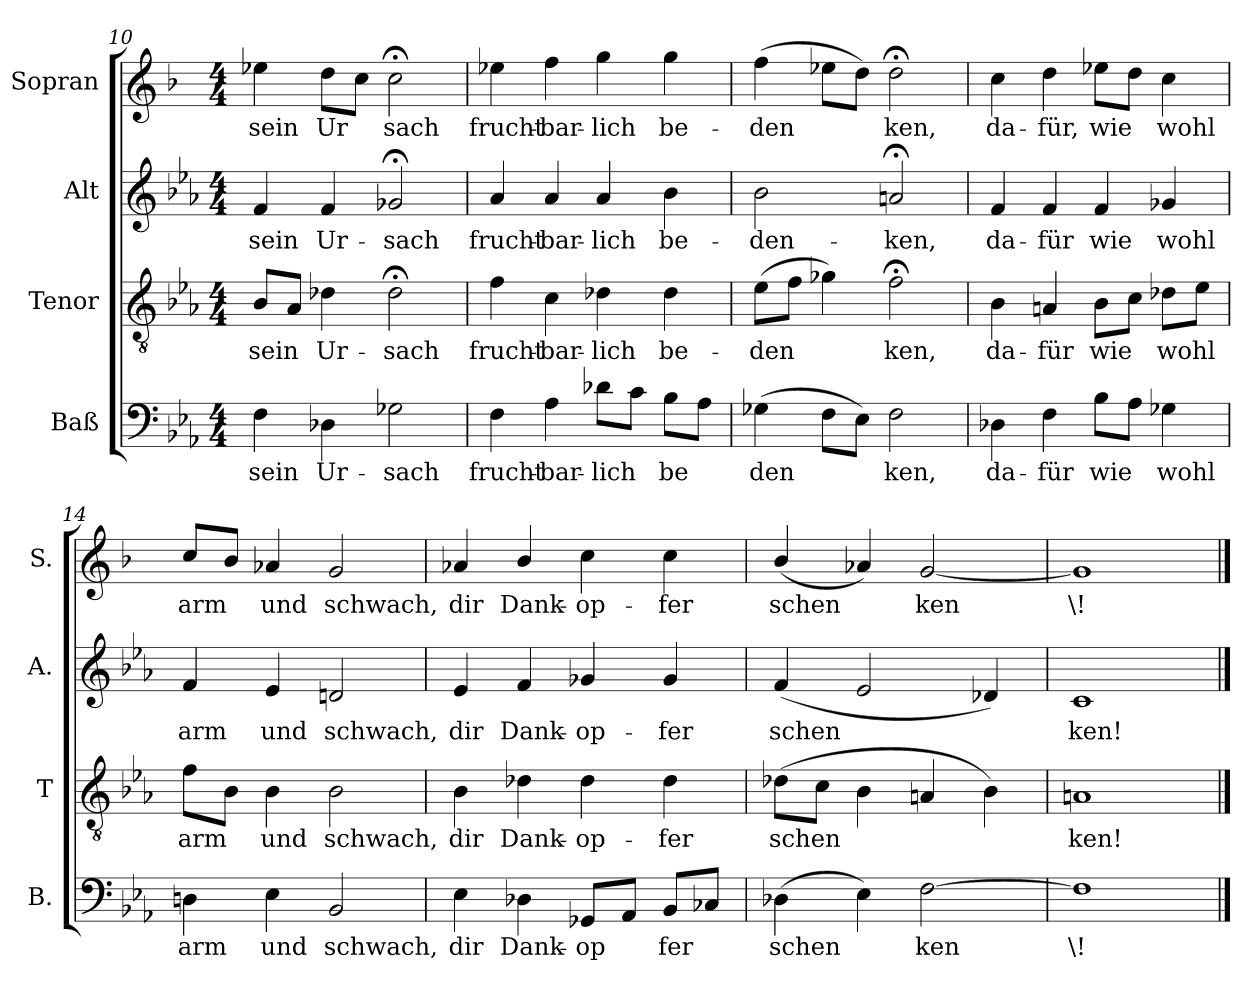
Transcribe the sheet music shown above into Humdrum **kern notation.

**kern	**text	**kern	**text	**kern	**text	**kern	**text
*part4	*part4	*part3	*part3	*part2	*part2	*part1	*part1
*staff4	*staff4	*staff3	*staff3	*staff2	*staff2	*staff1	*staff1
*I"Baß	*	*I"Tenor	*	*I"Alt	*	*I"Sopran	*
*I'B.	*	*I'T	*	*I'A.	*	*I'S.	*
*clefF4	*	*clefGv2	*	*clefG2	*	*clefG2	*
*	*	*	*	*	*	*ITrd1c2	*
*k[b-e-a-]	*	*k[b-e-a-]	*	*k[b-e-a-]	*	*k[b-e-a-]	*
*E-:	*	*E-:	*	*E-:	*	*E-:	*
*M4/4	*	*M4/4	*	*M4/4	*	*M4/4	*
=10	=10	=10	=10	=10	=10	=10	=10
!	!LO:LY:b	!	!LO:LY:b	!	!LO:LY:b	!	!LO:LY:b
4F\	sein	8B-/L	sein	4f/	sein	4dd-X\	sein
.	.	8A-/J	.	.	.	.	.
!	!LO:LY:b	!	!LO:LY:b	!	!LO:LY:b	!	!LO:LY:b
4D-X\	Ur-	4d-X\	Ur-	4f/	Ur-	8cc\L	Ur
.	.	.	.	.	.	8b-\J	.
!	!LO:LY:b	!	!LO:LY:b	!	!LO:LY:b	!	!LO:LY:b
2G-X\	-sach	2d-;<\	-sach	2g-X;</	-sach	2b-;<\	sach
!!LO:PB:g=z
=11	=11	=11	=11	=11	=11	=11	=11
!	!LO:LY:b	!	!LO:LY:b	!	!LO:LY:b	!	!LO:LY:b
4F\	frucht-	4f\	frucht-	4a-/	frucht-	4dd-X\	frucht-
!	!LO:LY:b	!	!LO:LY:b	!	!LO:LY:b	!	!LO:LY:b
4A-\	-bar-	4c\	-bar-	4a-/	-bar-	4ee-\	-bar-
!	!LO:LY:b	!	!LO:LY:b	!	!LO:LY:b	!	!LO:LY:b
8d-X\L	-lich	4d-X\	-lich	4a-/	-lich	4ff\	-lich
8c\J	.	.	.	.	.	.	.
!	!LO:LY:b	!	!LO:LY:b	!	!LO:LY:b	!	!LO:LY:b
8B-\L	be	4d-\	be-	4b-\	be-	4ff\	be-
8A-\J	.	.	.	.	.	.	.
=12	=12	=12	=12	=12	=12	=12	=12
!	!LO:LY:b	!	!LO:LY:b	!	!LO:LY:b	!	!LO:LY:b
(>4G-X\	den	(>8e-\L	-den	2b-\	-den-	(>4ee-\	-den
.	.	8f\J	.	.	.	.	.
8F\L	.	4g-X\)	.	.	.	8dd-X\L	.
8E-\J)	.	.	.	.	.	8cc\J)	.
!	!LO:LY:b	!	!LO:LY:b	!	!LO:LY:b	!	!LO:LY:b
2F\	ken,	2f;<\	ken,	2an;</	-ken,	2cc;<\	ken,
=13	=13	=13	=13	=13	=13	=13	=13
!	!LO:LY:b	!	!LO:LY:b	!	!LO:LY:b	!	!LO:LY:b
4D-X\	da-	4B-\	da-	4f/	da-	4b-\	da-
!	!LO:LY:b	!	!LO:LY:b	!	!LO:LY:b	!	!LO:LY:b
4F\	-für	4An/	-für	4f/	-für	4cc\	-für,
!	!LO:LY:b	!	!LO:LY:b	!	!LO:LY:b	!	!LO:LY:b
8B-\L	wie	8B-\L	wie	4f/	wie	8dd-X\L	wie
8A-\J	.	8c\J	.	.	.	8cc\J	.
!	!LO:LY:b	!	!LO:LY:b	!	!LO:LY:b	!	!LO:LY:b
4G-X\	wohl	8d-X\L	wohl	4g-X/	wohl	4b-\	wohl
.	.	8e-\J	.	.	.	.	.
=14	=14	=14	=14	=14	=14	=14	=14
!	!LO:LY:b	!	!LO:LY:b	!	!LO:LY:b	!	!LO:LY:b
4Dni\	arm	8f\L	arm	4f/	arm	8b-/L	arm
.	.	8B-\J	.	.	.	8a-/J	.
!	!LO:LY:b	!	!LO:LY:b	!	!LO:LY:b	!	!LO:LY:b
4E-\	und	4B-\	und	4e-/	und	4g-X/	und
!	!LO:LY:b	!	!LO:LY:b	!	!LO:LY:b	!	!LO:LY:b
2BB-/	schwach,	2B-\	schwach,	2dni/	schwach,	2f/	schwach,
=15	=15	=15	=15	=15	=15	=15	=15
!	!LO:LY:b	!	!LO:LY:b	!	!LO:LY:b	!	!LO:LY:b
4E-\	dir	4B-\	dir	4e-/	dir	4g-X/	dir
!	!LO:LY:b	!	!LO:LY:b	!	!LO:LY:b	!	!LO:LY:b
4D-X\	Dank-	4d-X\	Dank-	4f/	Dank-	4a-/	Dank-
!	!LO:LY:b	!	!LO:LY:b	!	!LO:LY:b	!	!LO:LY:b
8GG-X/L	-op	4d-\	-op-	4g-X/	-op-	4b-\	-op-
8AA-/J	.	.	.	.	.	.	.
!	!LO:LY:b	!	!LO:LY:b	!	!LO:LY:b	!	!LO:LY:b
8BB-/L	fer	4d-\	-fer	4g-/	-fer	4b-\	-fer
8C-X/J	.	.	.	.	.	.	.
!!LO:LB:g=z
=16	=16	=16	=16	=16	=16	=16	=16
!	!LO:LY:b	!	!LO:LY:b	!	!LO:LY:b	!	!LO:LY:b
(>4D-X\	schen	(>8d-X\L	schen	(<4f/	schen	(<4a-/	schen
.	.	8c\J	.	.	.	.	.
4E-\)	.	4B-\	.	2e-/	.	4g-X/)	.
!	!LO:LY:b	!	!	!	!	!	!LO:LY:b
[2F\	ken	4An/	.	.	.	[2f/	ken
.	.	4B-\)	.	4d-X/)	.	.	.
=17	=17	=17	=17	=17	=17	=17	=17
!	!LO:LY:b	!	!LO:LY:b	!	!LO:LY:b	!	!LO:LY:b
1F]	\!	1An	ken!	1c	ken!	1f]	\!
==	==	==	==	==	==	==	==
*-	*-	*-	*-	*-	*-	*-	*-
